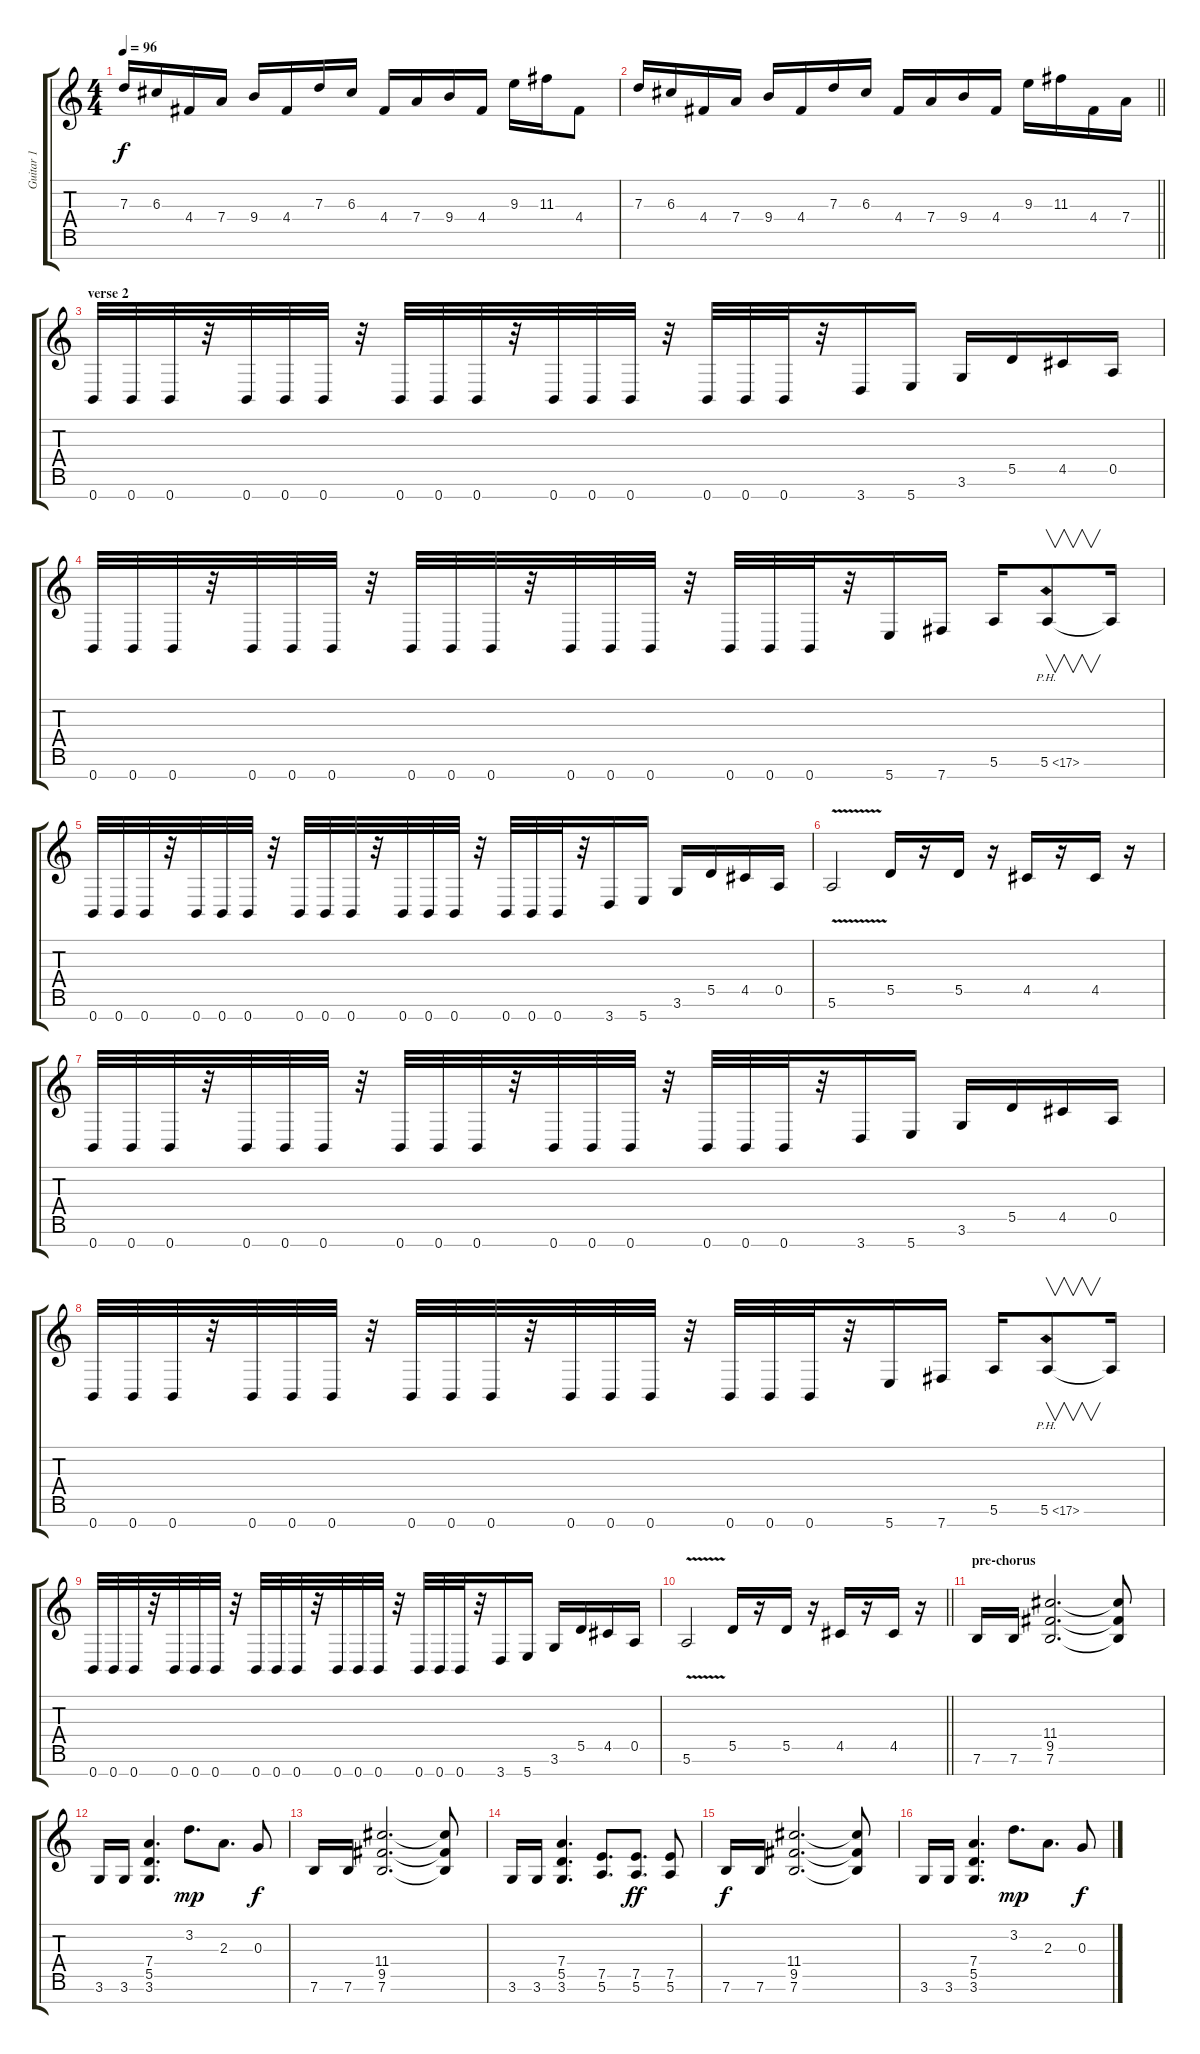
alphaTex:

\track ("Guitar 1" "Guitar 1") {instrument distortionguitar}
\staff {score tabs}
\tuning (E4 B3 G3 D3 A2 E2 B1) {hide}
\ts (4 4)
\tempo 96
\clef g2
\ks c
7.3.16{dy f} 6.3.16 4.4.16 7.4.16 9.4.16 4.4.16 7.3.16 6.3.16 4.4.16 7.4.16 9.4.16 4.4.16 9.3.16 11.3.16 4.4.8 |
\barLineRight lightlight
7.3.16 6.3.16 4.4.16 7.4.16 9.4.16 4.4.16 7.3.16 6.3.16 4.4.16 7.4.16 9.4.16 4.4.16 9.3.16 11.3.16 4.4.16 7.4.16 |
\section ("" "verse 2")
0.7.32 0.7.32 0.7.32 r.32 0.7.32 0.7.32 0.7.32 r.32 0.7.32 0.7.32 0.7.32 r.32 0.7.32 0.7.32 0.7.32 r.32 0.7.32 0.7.32 0.7.32 r.32 3.7.16 5.7.16 3.6.16 5.5.16 4.5.16 0.5.16 |
0.7.32 0.7.32 0.7.32 r.32 0.7.32 0.7.32 0.7.32 r.32 0.7.32 0.7.32 0.7.32 r.32 0.7.32 0.7.32 0.7.32 r.32 0.7.32 0.7.32 0.7.32 r.32 5.7.16 7.7.16 5.6.16 5.6{ph 12}.8{v} 5.6{t}.16 |
0.7.32 0.7.32 0.7.32 r.32 0.7.32 0.7.32 0.7.32 r.32 0.7.32 0.7.32 0.7.32 r.32 0.7.32 0.7.32 0.7.32 r.32 0.7.32 0.7.32 0.7.32 r.32 3.7.16 5.7.16 3.6.16 5.5.16 4.5.16 0.5.16 |
5.6{v}.2 5.5.16 r.16 5.5.16 r.16 4.5.16 r.16 4.5.16 r.16 |
0.7.32 0.7.32 0.7.32 r.32 0.7.32 0.7.32 0.7.32 r.32 0.7.32 0.7.32 0.7.32 r.32 0.7.32 0.7.32 0.7.32 r.32 0.7.32 0.7.32 0.7.32 r.32 3.7.16 5.7.16 3.6.16 5.5.16 4.5.16 0.5.16 |
0.7.32 0.7.32 0.7.32 r.32 0.7.32 0.7.32 0.7.32 r.32 0.7.32 0.7.32 0.7.32 r.32 0.7.32 0.7.32 0.7.32 r.32 0.7.32 0.7.32 0.7.32 r.32 5.7.16 7.7.16 5.6.16 5.6{ph 12}.8{v} 5.6{t}.16 |
0.7.32 0.7.32 0.7.32 r.32 0.7.32 0.7.32 0.7.32 r.32 0.7.32 0.7.32 0.7.32 r.32 0.7.32 0.7.32 0.7.32 r.32 0.7.32 0.7.32 0.7.32 r.32 3.7.16 5.7.16 3.6.16 5.5.16 4.5.16 0.5.16 |
\barLineRight lightlight
5.6{v}.2 5.5.16 r.16 5.5.16 r.16 4.5.16 r.16 4.5.16 r.16 |
\section ("" "pre-chorus")
7.6.16 7.6.16 (11.4 9.5 7.6).2{d} (11.4{t} 9.5{t} 7.6{t}).8 |
3.6.16 3.6.16 (7.4 5.5 3.6).4{d} 3.2.8{d dy mp} 2.3.8{d} 0.3.8{dy f} |
7.6.16 7.6.16 (11.4 9.5 7.6).2{d} (11.4{t} 9.5{t} 7.6{t}).8 |
3.6.16 3.6.16 (7.4 5.5 3.6).4{d} (7.5 5.6).8{d} (7.5 5.6).8{d dy ff} (7.5 5.6).8 |
7.6.16{dy f} 7.6.16 (11.4 9.5 7.6).2{d} (11.4{t} 9.5{t} 7.6{t}).8 |
3.6.16 3.6.16 (7.4 5.5 3.6).4{d} 3.2.8{d dy mp} 2.3.8{d} 0.3.8{dy f}
